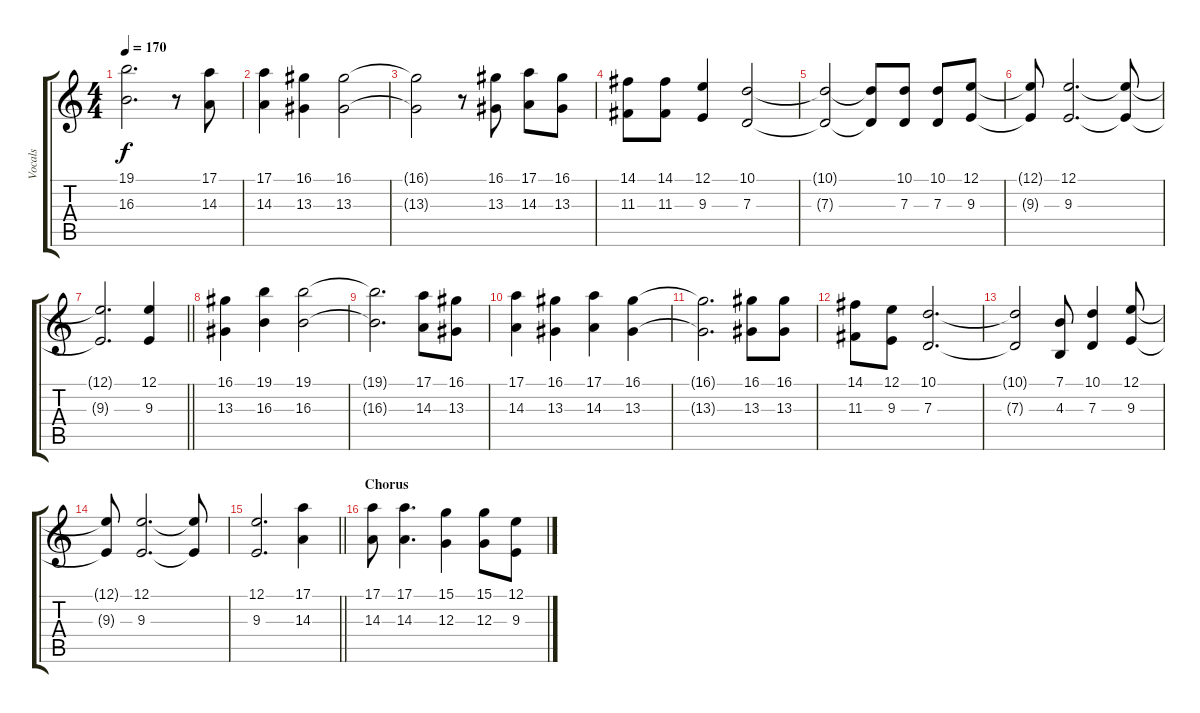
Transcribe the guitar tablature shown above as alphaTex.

\track ("Vocals" "Vocals") {instrument rockorgan}
\staff {score tabs}
\tuning (E4 B3 G3 D3 A2 E2) {hide}
\ts (4 4)
\tempo 170
\clef g2
\ks c
(19.1{t} 16.3{t}).2{d dy f} r.8 (17.1 14.3).8 |
(17.1 14.3).4 (16.1 13.3).4 (16.1 13.3).2 |
(16.1{t} 13.3{t}).2 r.8 (16.1 13.3).8 (17.1 14.3).8 (16.1 13.3).8 |
(14.1 11.3).8 (14.1 11.3).8 (12.1 9.3).4 (10.1 7.3).2 |
(10.1{t} 7.3{t}).2 (10.1{t} 7.3{t}).8 (10.1 7.3).8 (10.1 7.3).8 (12.1 9.3).8 |
(12.1{t} 9.3{t}).8 (12.1 9.3).2{d} (12.1{t} 9.3{t}).8 |
\barLineRight lightlight
(12.1{t} 9.3{t}).2{d} (12.1 9.3).4 |
(16.1 13.3).4 (19.1 16.3).4 (19.1 16.3).2 |
(19.1{t} 16.3{t}).2{d} (17.1 14.3).8 (16.1 13.3).8 |
(17.1 14.3).4 (16.1 13.3).4 (17.1 14.3).4 (16.1 13.3).4 |
(16.1{t} 13.3{t}).2{d} (16.1 13.3).8 (16.1 13.3).8 |
(14.1 11.3).8 (12.1 9.3).8 (10.1 7.3).2{d} |
(10.1{t} 7.3{t}).2 (7.1 4.3).8 (10.1 7.3).4 (12.1 9.3).8 |
(12.1{t} 9.3{t}).8 (12.1 9.3).2{d} (12.1{t} 9.3{t}).8 |
\barLineRight lightlight
(12.1 9.3).2{d} (17.1 14.3).4 |
\section ("" "Chorus")
(17.1 14.3).8 (17.1 14.3).4{d} (15.1 12.3).4 (15.1 12.3).8 (12.1 9.3).8
